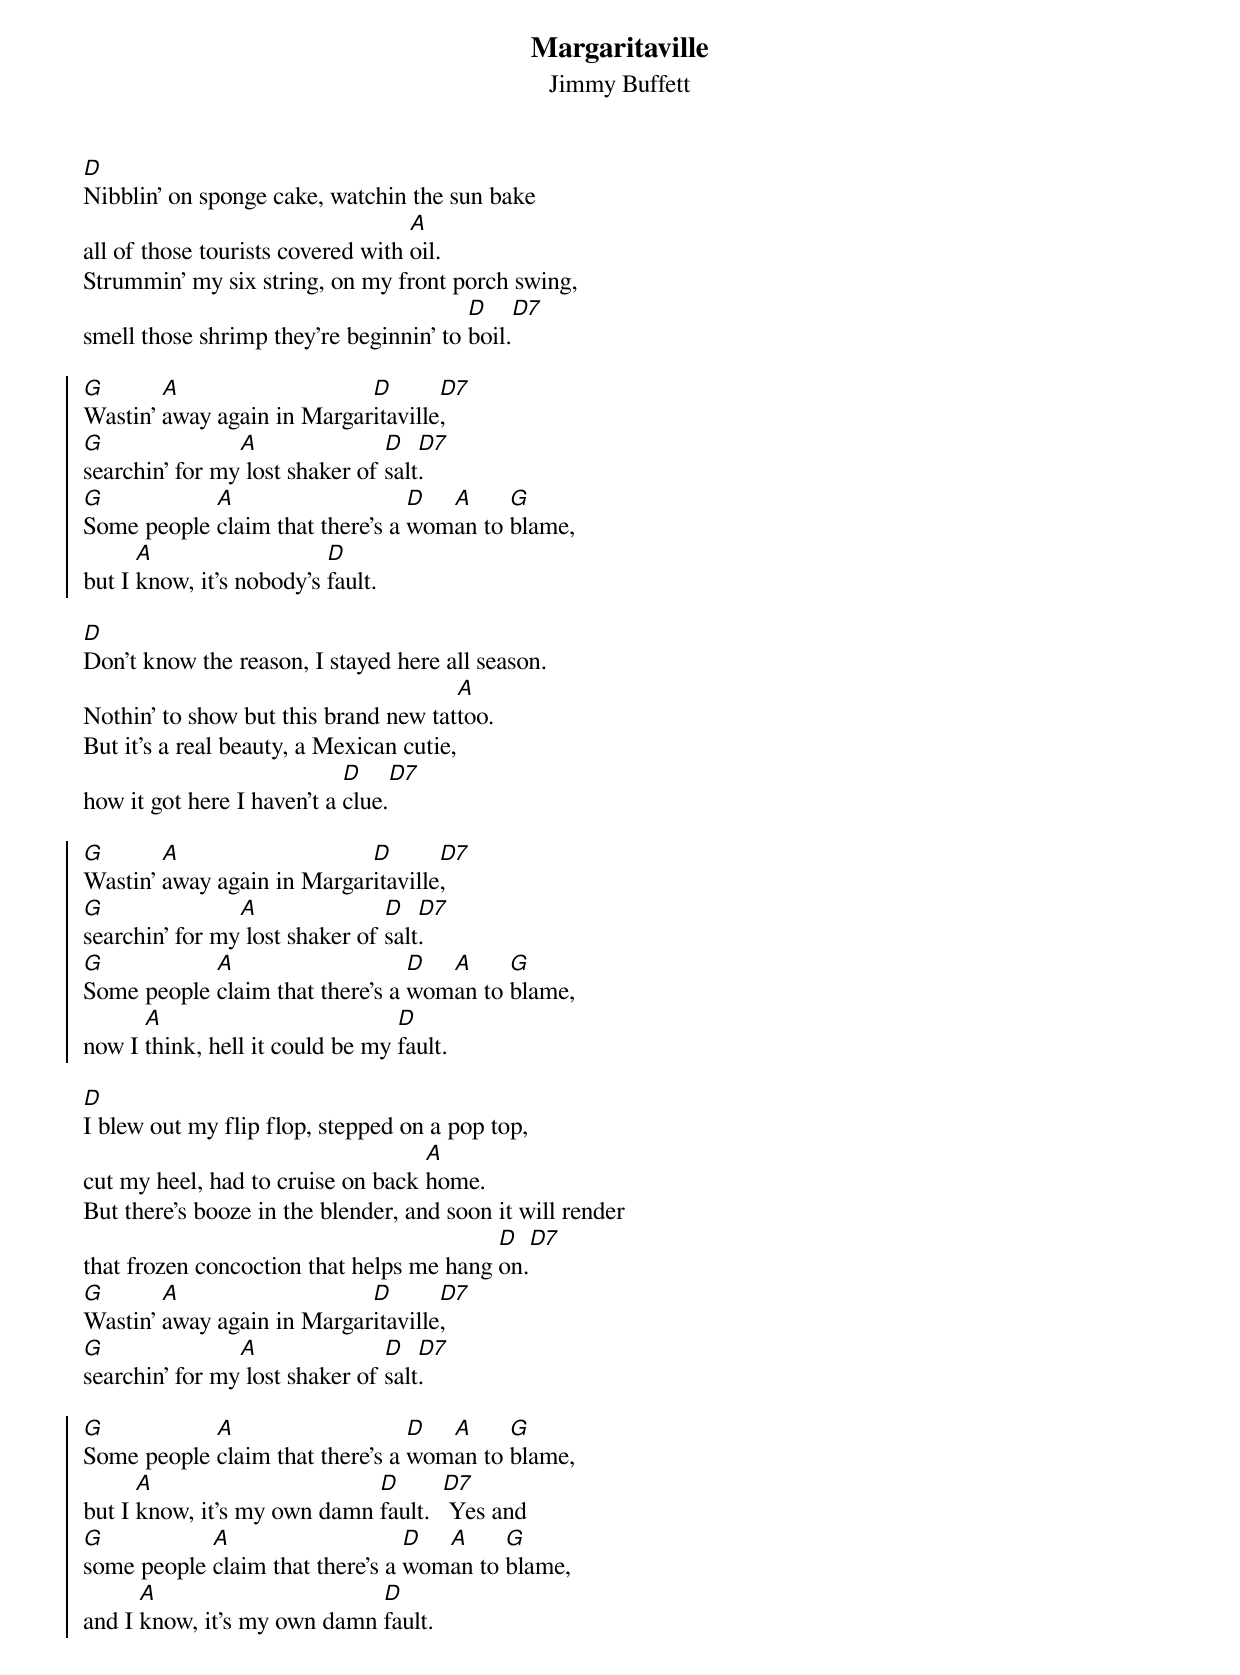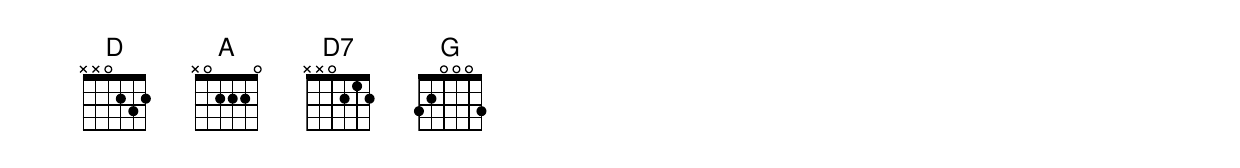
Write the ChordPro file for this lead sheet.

{title:Margaritaville}
{subtitle:Jimmy Buffett}
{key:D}

[D]
Nibblin' on sponge cake, watchin the sun bake
all of those tourists covered with [A]oil.
Strummin' my six string, on my front porch swing,
smell those shrimp they're beginnin' to [D]boil.[D7]

{soc}
[G]Wastin' [A]away again in Margar[D]itaville[D7],
[G]searchin' for my[A] lost shaker of [D]salt[D7].
[G]Some people [A]claim that there's a [D]wom[A]an to [G]blame,
but I [A]know, it's nobody's [D]fault.
{eoc}

[D]
Don't know the reason, I stayed here all season.
Nothin' to show but this brand new tat[A]too.
But it's a real beauty, a Mexican cutie,
how it got here I haven't a [D]clue.[D7]

{soc}
[G]Wastin' [A]away again in Margar[D]itaville[D7],
[G]searchin' for my[A] lost shaker of [D]salt[D7].
[G]Some people [A]claim that there's a [D]wom[A]an to [G]blame,
now I [A]think, hell it could be my [D]fault.
{eoc}

[D]
I blew out my flip flop, stepped on a pop top,
cut my heel, had to cruise on back [A]home.
But there's booze in the blender, and soon it will render
that frozen concoction that helps me hang [D]on.[D7]
[G]Wastin' [A]away again in Margar[D]itaville[D7],
[G]searchin' for my[A] lost shaker of [D]salt[D7].

{soc}
[G]Some people [A]claim that there's a [D]wom[A]an to [G]blame,
but I [A]know, it's my own damn [D]fault.  [D7] Yes and
[G]some people [A]claim that there's a [D]wom[A]an to [G]blame,
and I [A]know, it's my own damn [D]fault.
{eoc}

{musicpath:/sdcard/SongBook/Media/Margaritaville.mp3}
